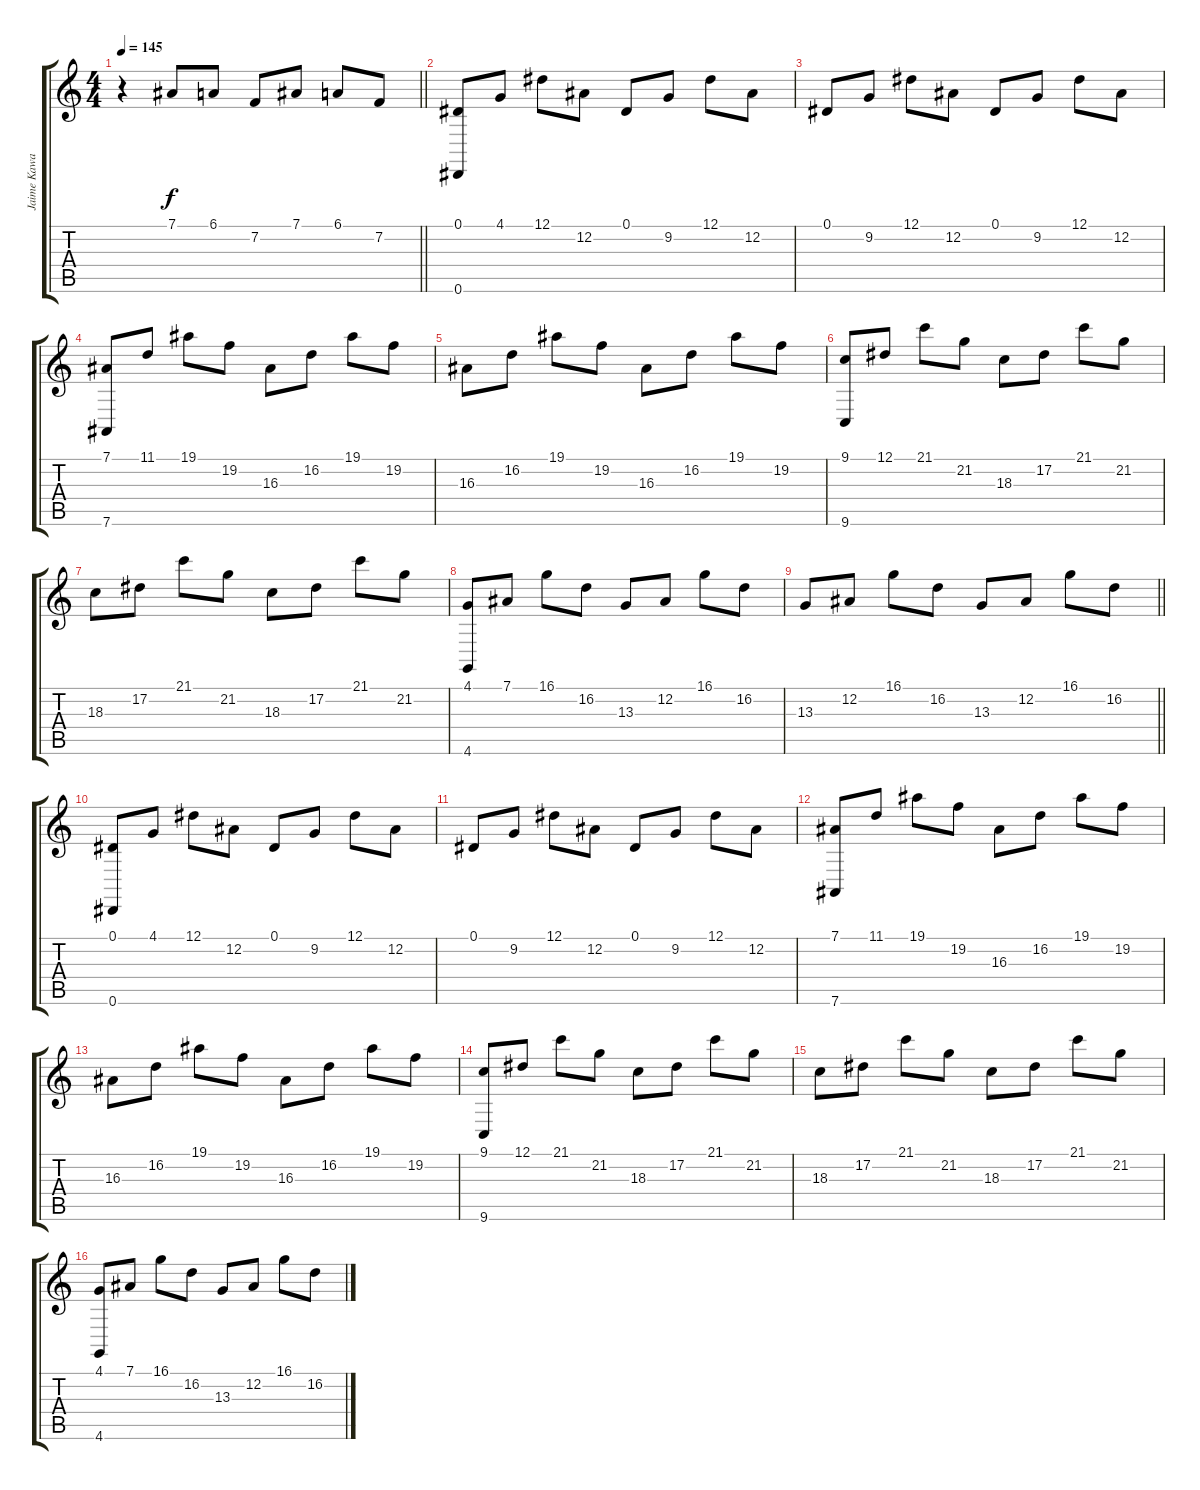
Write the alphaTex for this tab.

\track ("Jaime Kawai" "Jaime Kawa") {instrument electricgrandpiano}
\staff {score tabs}
\tuning (Eb4 Bb3 Gb3 Db3 Ab2 Eb2) {hide}
\ts (4 4)
\tempo 145
\clef g2
\barLineRight lightlight
\ks c
r.4{dy f} 7.1.8 6.1.8 7.2.8 7.1.8 6.1.8 7.2.8 |
(0.1 0.6).8{volume 10} 4.1.8 12.1.8 12.2.8 0.1.8 9.2.8 12.1.8 12.2.8 |
0.1.8 9.2.8 12.1.8 12.2.8 0.1.8 9.2.8 12.1.8 12.2.8 |
(7.1 7.6).8 11.1.8 19.1.8 19.2.8 16.3.8 16.2.8 19.1.8 19.2.8 |
16.3.8 16.2.8 19.1.8 19.2.8 16.3.8 16.2.8 19.1.8 19.2.8 |
(9.1 9.6).8 12.1.8 21.1.8 21.2.8 18.3.8 17.2.8 21.1.8 21.2.8 |
18.3.8 17.2.8 21.1.8 21.2.8 18.3.8 17.2.8 21.1.8 21.2.8 |
(4.1 4.6).8 7.1.8 16.1.8 16.2.8 13.3.8 12.2.8 16.1.8 16.2.8 |
\barLineRight lightlight
13.3.8 12.2.8 16.1.8 16.2.8 13.3.8 12.2.8 16.1.8 16.2.8 |
(0.1 0.6).8 4.1.8 12.1.8 12.2.8 0.1.8 9.2.8 12.1.8 12.2.8 |
0.1.8 9.2.8 12.1.8 12.2.8 0.1.8 9.2.8 12.1.8 12.2.8 |
(7.1 7.6).8 11.1.8 19.1.8 19.2.8 16.3.8 16.2.8 19.1.8 19.2.8 |
16.3.8 16.2.8 19.1.8 19.2.8 16.3.8 16.2.8 19.1.8 19.2.8 |
(9.1 9.6).8 12.1.8 21.1.8 21.2.8 18.3.8 17.2.8 21.1.8 21.2.8 |
18.3.8 17.2.8 21.1.8 21.2.8 18.3.8 17.2.8 21.1.8 21.2.8 |
(4.1 4.6).8 7.1.8 16.1.8 16.2.8 13.3.8 12.2.8 16.1.8 16.2.8
